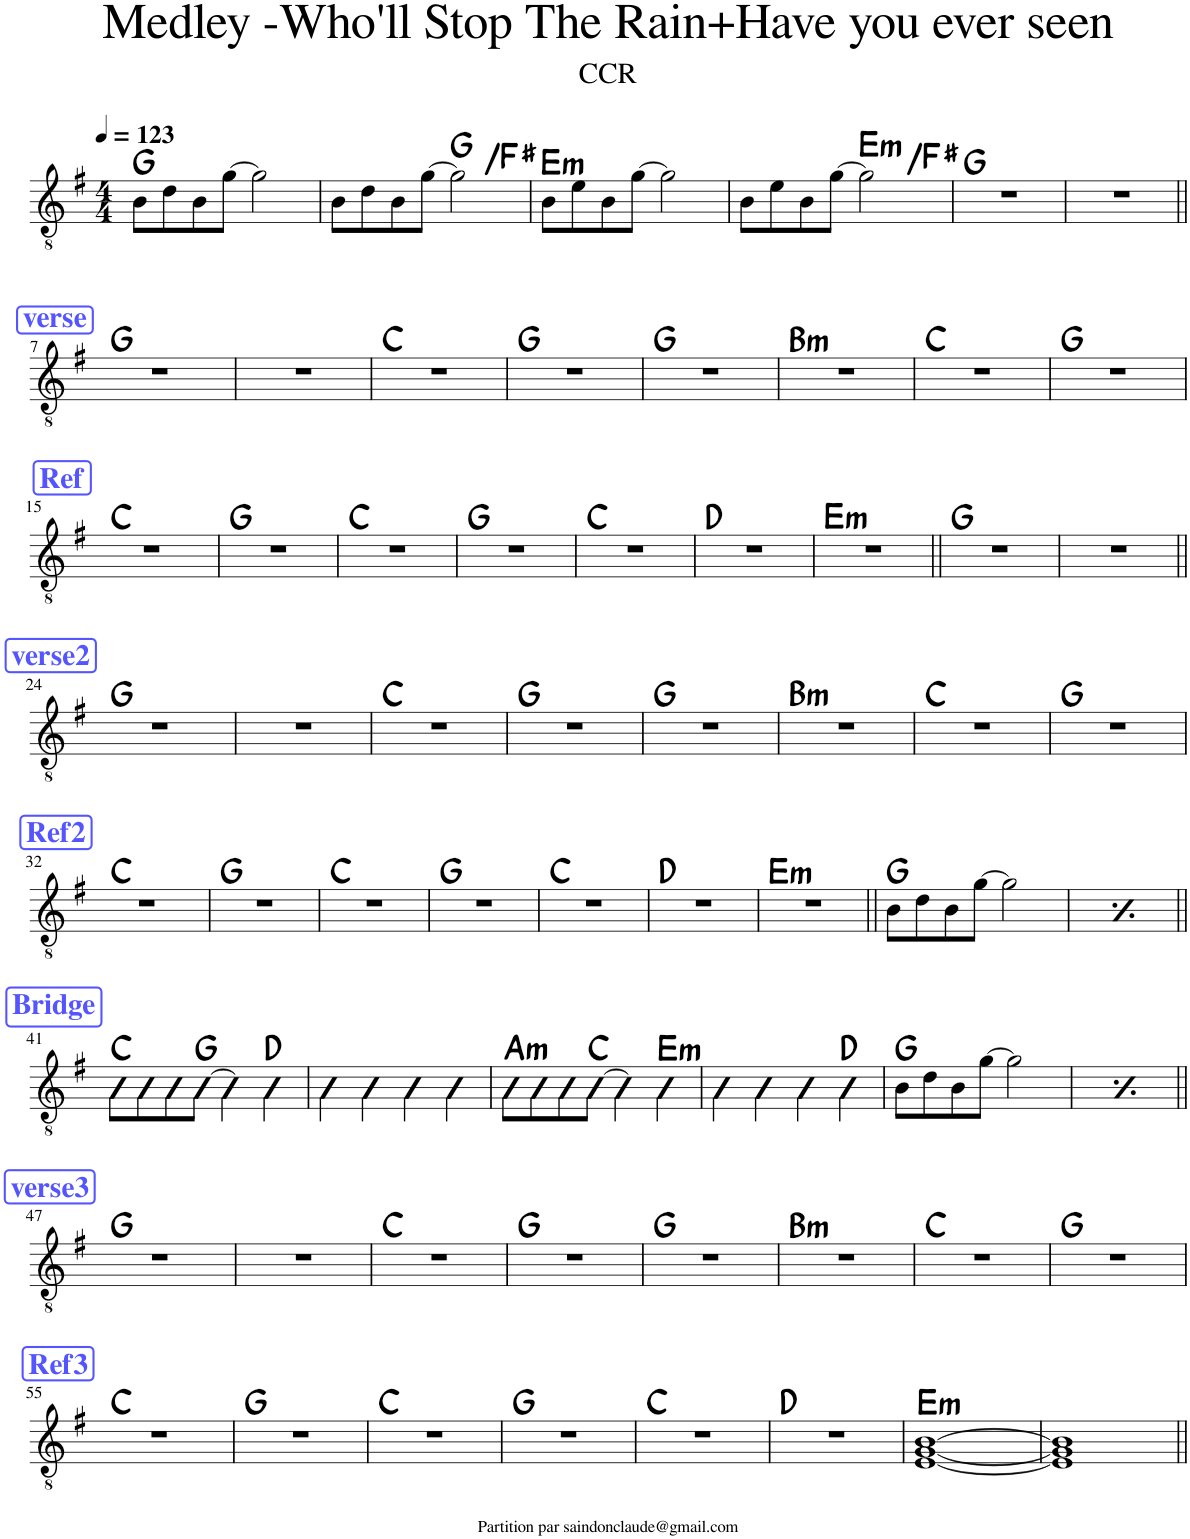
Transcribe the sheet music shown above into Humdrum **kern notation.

**kern	**harte
*part1	*part1
*staff1	*
*I"Classical Guitar	*
*I'Guit.	*
*clefGv2	*
*k[f#]	*
*M4/4	*
*MM123	*
=1	=1
8B\L	G:maj
8d\	.
8B\	.
[8g\J	.
2g\]	.
=2	=2
8B\L	.
8d\	.
8B\	.
[8g\J	.
!	!LO:H:n=2:kt=N.C.
2g\]	G:maj N
=3	=3
!	!LO:H:kt=m
8B\L	E:min
8e\	.
8B\	.
[8g\J	.
2g\]	.
=4	=4
8B\L	.
8e\	.
8B\	.
[8g\J	.
!	!LO:H:n=1:kt=m
!	!LO:H:n=2:kt=N.C.
2g\]	E:min N
=5	=5
1r	G:maj
=6	=6
1r	.
!!LO:LB:g=z
!!LO:REH:place=s1:a:B:cj:color=#5555FF:fs=14:t=verse
=7||	=7||
1r	G:maj
=8	=8
1r	.
=9	=9
1r	C:maj
=10	=10
1r	G:maj
=11	=11
1r	G:maj
=12	=12
!	!LO:H:kt=m
1r	B:min
=13	=13
1r	C:maj
=14	=14
1r	G:maj
!!LO:LB:g=z
!!LO:REH:place=s1:a:B:cj:color=#5555FF:fs=14:t=Ref
=15	=15
1r	C:maj
=16	=16
1r	G:maj
=17	=17
1r	C:maj
=18	=18
1r	G:maj
=19	=19
1r	C:maj
=20	=20
1r	D:maj
=21	=21
!	!LO:H:kt=m
1r	E:min
=22||	=22||
1r	G:maj
=23	=23
1r	.
!!LO:LB:g=z
!!LO:REH:place=s1:a:B:cj:color=#5555FF:fs=14:t=verse2
=24||	=24||
1r	G:maj
=25	=25
1r	.
=26	=26
1r	C:maj
=27	=27
1r	G:maj
=28	=28
1r	G:maj
=29	=29
!	!LO:H:kt=m
1r	B:min
=30	=30
1r	C:maj
=31	=31
1r	G:maj
!!LO:LB:g=z
!!LO:REH:place=s1:a:B:cj:color=#5555FF:fs=14:t=Ref2
=32	=32
1r	C:maj
=33	=33
1r	G:maj
=34	=34
1r	C:maj
=35	=35
1r	G:maj
=36	=36
1r	C:maj
=37	=37
1r	D:maj
=38	=38
!	!LO:H:kt=m
1r	E:min
=39||	=39||
8B\L	G:maj
8d\	.
8B\	.
[8g\J	.
2g\]	.
=40	=40
8B\L	G:maj
8d\	.
8B\	.
[8g\J	.
2g\]	.
!!LO:LB:g=z
!!LO:REH:place=s1:a:B:cj:color=#5555FF:fs=14:t=Bridge
=41||	=41||
8G\L	C:maj
8G\	.
8G\	.
[8G\J	G:maj
4G\]	.
4G\	D:maj
=42	=42
4G\	.
4G\	.
4G\	.
4G\	.
=43	=43
!	!LO:H:kt=m
8G\L	A:min
8G\	.
8G\	.
[8G\J	C:maj
4G\]	.
!	!LO:H:kt=m
4G\	E:min
=44	=44
4G\	.
4G\	.
4G\	.
4G\	D:maj
=45	=45
8B\L	G:maj
8d\	.
8B\	.
[8g\J	.
2g\]	.
=46	=46
8B\L	G:maj
8d\	.
8B\	.
[8g\J	.
2g\]	.
!!LO:LB:g=z
!!LO:REH:place=s1:a:B:cj:color=#5555FF:fs=14:t=verse3
=47||	=47||
1r	G:maj
=48	=48
1r	.
=49	=49
1r	C:maj
=50	=50
1r	G:maj
=51	=51
1r	G:maj
=52	=52
!	!LO:H:kt=m
1r	B:min
=53	=53
1r	C:maj
=54	=54
1r	G:maj
!!LO:LB:g=z
!!LO:REH:place=s1:a:B:cj:color=#5555FF:fs=14:t=Ref3
=55	=55
1r	C:maj
=56	=56
1r	G:maj
=57	=57
1r	C:maj
=58	=58
1r	G:maj
=59	=59
1r	C:maj
=60	=60
1r	D:maj
=61	=61
!	!LO:H:kt=m
[1E [1G [1B	E:min
=62	=62
1E] 1G] 1B]	.
=||	=||
*-	*-
